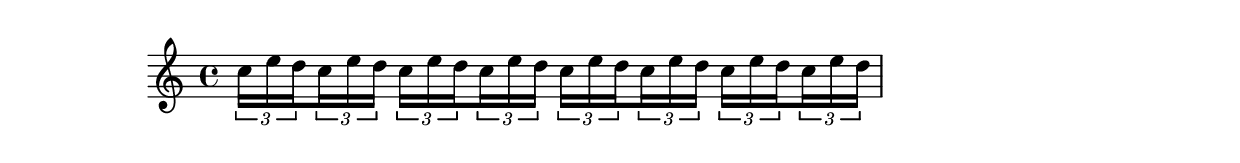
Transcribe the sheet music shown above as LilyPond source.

\version "2.19.21"

\header {

  texinfo = "
Subdivision works properly for tuplets
  "
}

\relative {
  \set subdivideBeams = ##t
  \set baseMoment = #(ly:make-moment 1/8)
  \set beatStructure = #'(2 2 2 2)
  \repeat unfold 8 {
    \tuplet 3/2 { c''16 e d }
  }
}
